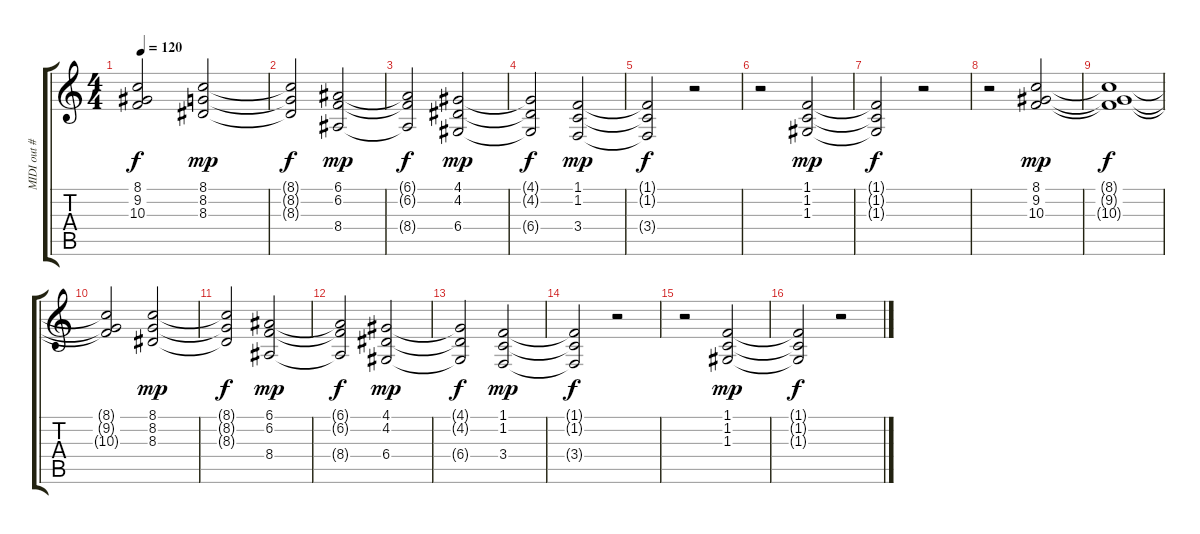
\track ("MIDI out #5" "MIDI out #") {instrument frenchhorn}
\staff {score tabs}
\tuning (E4 B3 G3 D3 A2 E2) {hide}
\ts (4 4)
\tempo 120
\clef g2
\ks c
(8.1{t} 9.2{t} 10.3{t}).2{dy f} (8.1 8.2 8.3).2{dy mp} |
(8.1{t} 8.2{t} 8.3{t}).2{dy f} (6.1 6.2 8.4).2{dy mp} |
(6.1{t} 6.2{t} 8.4{t}).2{dy f} (4.1 4.2 6.4).2{dy mp} |
(4.1{t} 4.2{t} 6.4{t}).2{dy f} (1.1 1.2 3.4).2{dy mp} |
(1.1{t} 1.2{t} 3.4{t}).2{dy f} r.2 |
r.2 (1.1 1.2 1.3).2{dy mp} |
(1.1{t} 1.2{t} 1.3{t}).2{dy f} r.2 |
r.2 (8.1 9.2 10.3).2{dy mp} |
(8.1{t} 9.2{t} 10.3{t}).1{dy f} |
(8.1{t} 9.2{t} 10.3{t}).2 (8.1 8.2 8.3).2{dy mp} |
(8.1{t} 8.2{t} 8.3{t}).2{dy f} (6.1 6.2 8.4).2{dy mp} |
(6.1{t} 6.2{t} 8.4{t}).2{dy f} (4.1 4.2 6.4).2{dy mp} |
(4.1{t} 4.2{t} 6.4{t}).2{dy f} (1.1 1.2 3.4).2{dy mp} |
(1.1{t} 1.2{t} 3.4{t}).2{dy f} r.2 |
r.2 (1.1 1.2 1.3).2{dy mp} |
(1.1{t} 1.2{t} 1.3{t}).2{dy f} r.2
